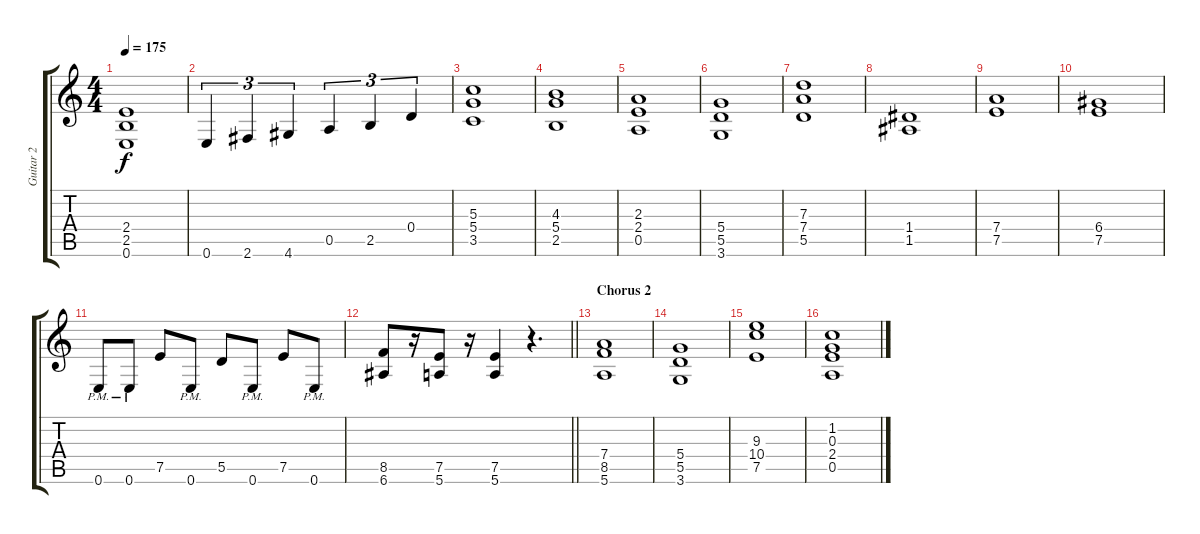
\track ("Guitar 2" "Guitar 2") {instrument distortionguitar}
\staff {score tabs}
\tuning (E4 B3 G3 D3 A2 E2) {hide}
\ts (4 4)
\tempo 175
\clef g2
\ks c
(2.4 2.5 0.6).1{dy f} |
0.6.4{tu (3 2)} 2.6.4{tu (3 2)} 4.6.4{tu (3 2)} 0.5.4{tu (3 2)} 2.5.4{tu (3 2)} 0.4.4{tu (3 2)} |
(5.3 5.4 3.5).1 |
(4.3 5.4 2.5).1 |
(2.3 2.4 0.5).1 |
(5.4 5.5 3.6).1 |
(7.3 7.4 5.5).1 |
(1.4 1.5).1 |
(7.4 7.5).1 |
(6.4 7.5).1 |
0.6{pm}.8 0.6{pm}.8 7.5.8 0.6{pm}.8 5.5.8 0.6{pm}.8 7.5.8 0.6{pm}.8 |
\barLineRight lightlight
(8.5 6.6).8 r.16 (7.5 5.6).8 r.16 (7.5 5.6).4 r.4{d} |
\section ("" "Chorus 2")
(7.4 8.5 5.6).1 |
(5.4 5.5 3.6).1 |
(9.3 10.4 7.5).1 |
(1.2 0.3 2.4 0.5).1
